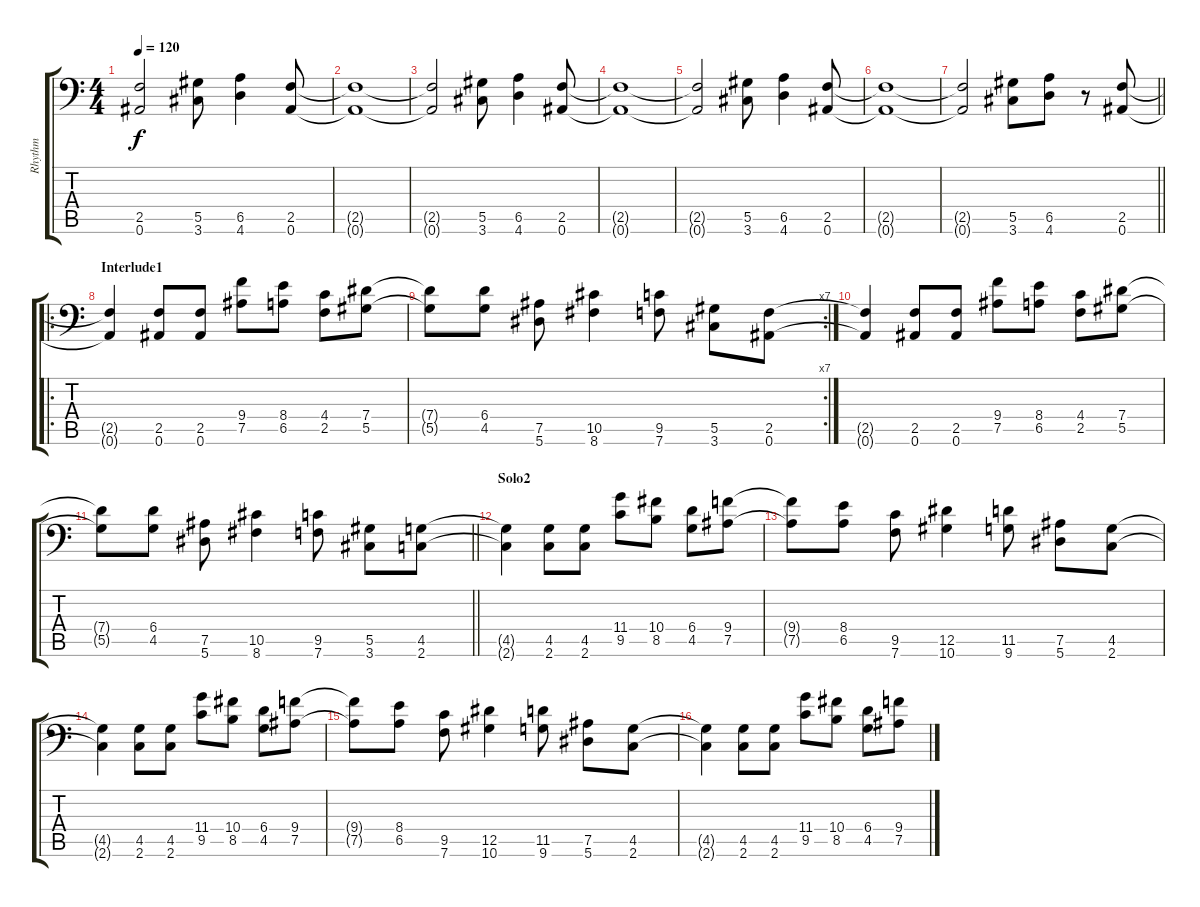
\track ("Rhythm" "Rhythm") {instrument distortionguitar}
\staff {score tabs}
\tuning (Bb3 F3 Db3 Ab2 Eb2 Bb1) {hide}
\ts (4 4)
\tempo 120
\clef f4
\ks c
(2.5{t} 0.6{t}).2{dy f} (5.5 3.6).8 (6.5 4.6).4 (2.5 0.6).8 |
(2.5{t} 0.6{t}).1 |
(2.5{t} 0.6{t}).2 (5.5 3.6).8 (6.5 4.6).4 (2.5 0.6).8 |
(2.5{t} 0.6{t}).1 |
(2.5{t} 0.6{t}).2 (5.5 3.6).8 (6.5 4.6).4 (2.5 0.6).8 |
(2.5{t} 0.6{t}).1 |
\barLineRight lightlight
(2.5{t} 0.6{t}).2 (5.5 3.6).8 (6.5 4.6).8 r.8 (2.5 0.6).8 |
\ro
\section ("" "Interlude1")
(2.5{t} 0.6{t}).4 (2.5 0.6).8 (2.5 0.6).8 (9.4 7.5).8 (8.4 6.5).8 (4.4 2.5).8 (7.4 5.5).8 |
\rc 7
(7.4{t} 5.5{t}).8 (6.4 4.5).8 (7.5 5.6).8 (10.5 8.6).4 (9.5 7.6).8 (5.5 3.6).8 (2.5 0.6).8 |
(2.5{t} 0.6{t}).4 (2.5 0.6).8 (2.5 0.6).8 (9.4 7.5).8 (8.4 6.5).8 (4.4 2.5).8 (7.4 5.5).8 |
\barLineRight lightlight
(7.4{t} 5.5{t}).8 (6.4 4.5).8 (7.5 5.6).8 (10.5 8.6).4 (9.5 7.6).8 (5.5 3.6).8 (4.5 2.6).8 |
\section ("" "Solo2")
(4.5{t} 2.6{t}).4 (4.5 2.6).8 (4.5 2.6).8 (11.4 9.5).8 (10.4 8.5).8 (6.4 4.5).8 (9.4 7.5).8 |
(9.4{t} 7.5{t}).8 (8.4 6.5).8 (9.5 7.6).8 (12.5 10.6).4 (11.5 9.6).8 (7.5 5.6).8 (4.5 2.6).8 |
(4.5{t} 2.6{t}).4 (4.5 2.6).8 (4.5 2.6).8 (11.4 9.5).8 (10.4 8.5).8 (6.4 4.5).8 (9.4 7.5).8 |
(9.4{t} 7.5{t}).8 (8.4 6.5).8 (9.5 7.6).8 (12.5 10.6).4 (11.5 9.6).8 (7.5 5.6).8 (4.5 2.6).8 |
(4.5{t} 2.6{t}).4 (4.5 2.6).8 (4.5 2.6).8 (11.4 9.5).8 (10.4 8.5).8 (6.4 4.5).8 (9.4 7.5).8
